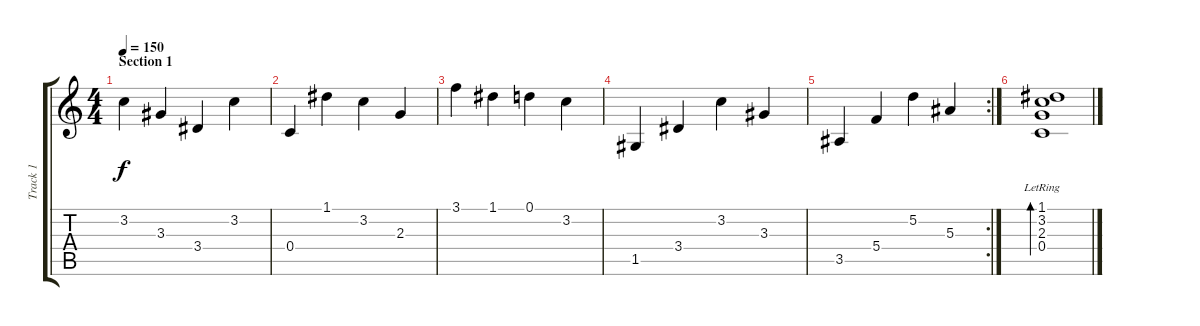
\track ("Track 1" "Track 1") {instrument electricguitarmuted}
\staff {score tabs}
\tuning (D4 A3 F3 C3 G2 C2) {hide}
\ts (4 4)
\section ("" "Section 1")
\tempo 150
\clef g2
\ks c
3.2.4{dy f} 3.3.4 3.4.4 3.2.4 |
0.4.4 1.1.4 3.2.4 2.3.4 |
3.1.4 1.1.4 0.1.4 3.2.4 |
1.5.4 3.4.4 3.2.4 3.3.4 |
\rc 2
3.5.4 5.4.4 5.2.4 5.3.4 |
(1.1{lr} 3.2 2.3 0.4).1{bd 240}
